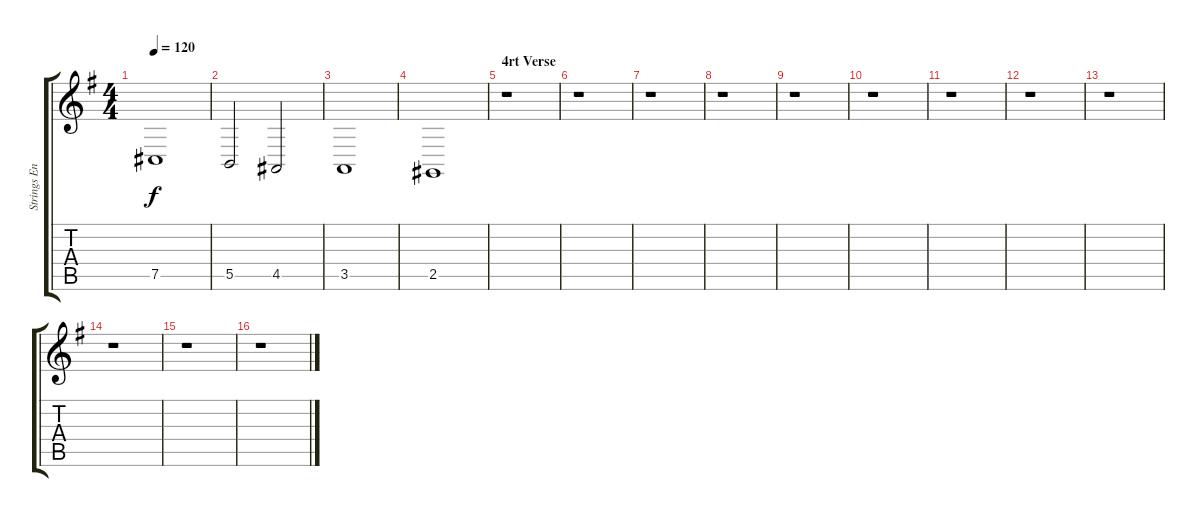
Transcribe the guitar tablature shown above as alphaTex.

\track ("Strings Ensemble" "Strings En") {instrument stringensemble1}
\staff {score tabs}
\tuning (Db4 Ab3 E3 B2 Gb2 Db2) {hide}
\ts (4 4)
\tempo 120
\clef g2
\ks g
7.5.1{dy f} |
5.5.2 4.5.2 |
3.5.1 |
2.5.1 |
\section ("" "4rt Verse")
r.1{instrument stringensemble1} |
r.1 |
r.1 |
r.1 |
r.1 |
r.1 |
r.1 |
r.1 |
r.1 |
r.1 |
r.1 |
r.1
